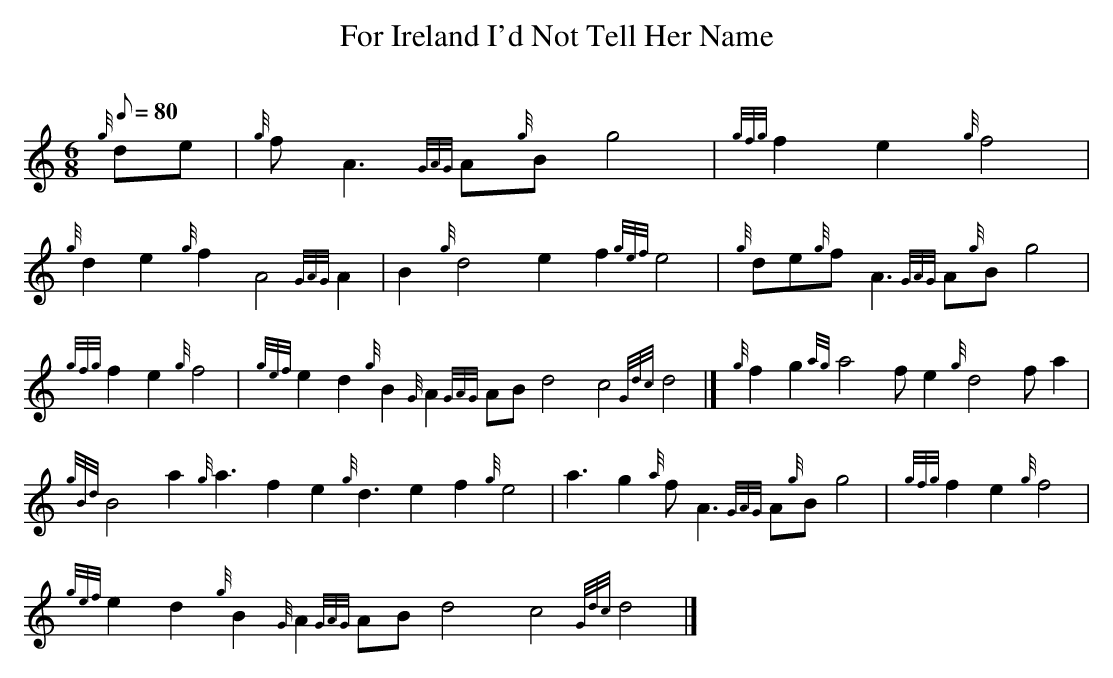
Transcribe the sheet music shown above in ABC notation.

X:1
T:For Ireland I'd Not Tell Her Name
M:6/8
L:1/8
Q:80
C:
K:HP
{g}de|
{g}fA3{GAG}A{g}Bg4|
{gfg}f2e2{g}f4|  !
{g}d2e2{g}f2A4{GAG}A2|
B2{g}d4e2f2{gef}e4|
{g}de{g}fA3{GAG}A{g}Bg4|  !
{gfg}f2e2{g}f4|
{gef}e2d2{g}B2{G}A2{GAG}ABd4c4{Gdc}d4|]
{g}f2g2{ag}a4fe2{g}d4fa2|  !
{gBd}B4a2{g}a3f2e2{g}d3e2f2{g}e4|
a3g2{a}fA3{GAG}A{g}Bg4|
{gfg}f2e2{g}f4|  !
{gef}e2d2{g}B2{G}A2{GAG}ABd4c4{Gdc}d4|]
